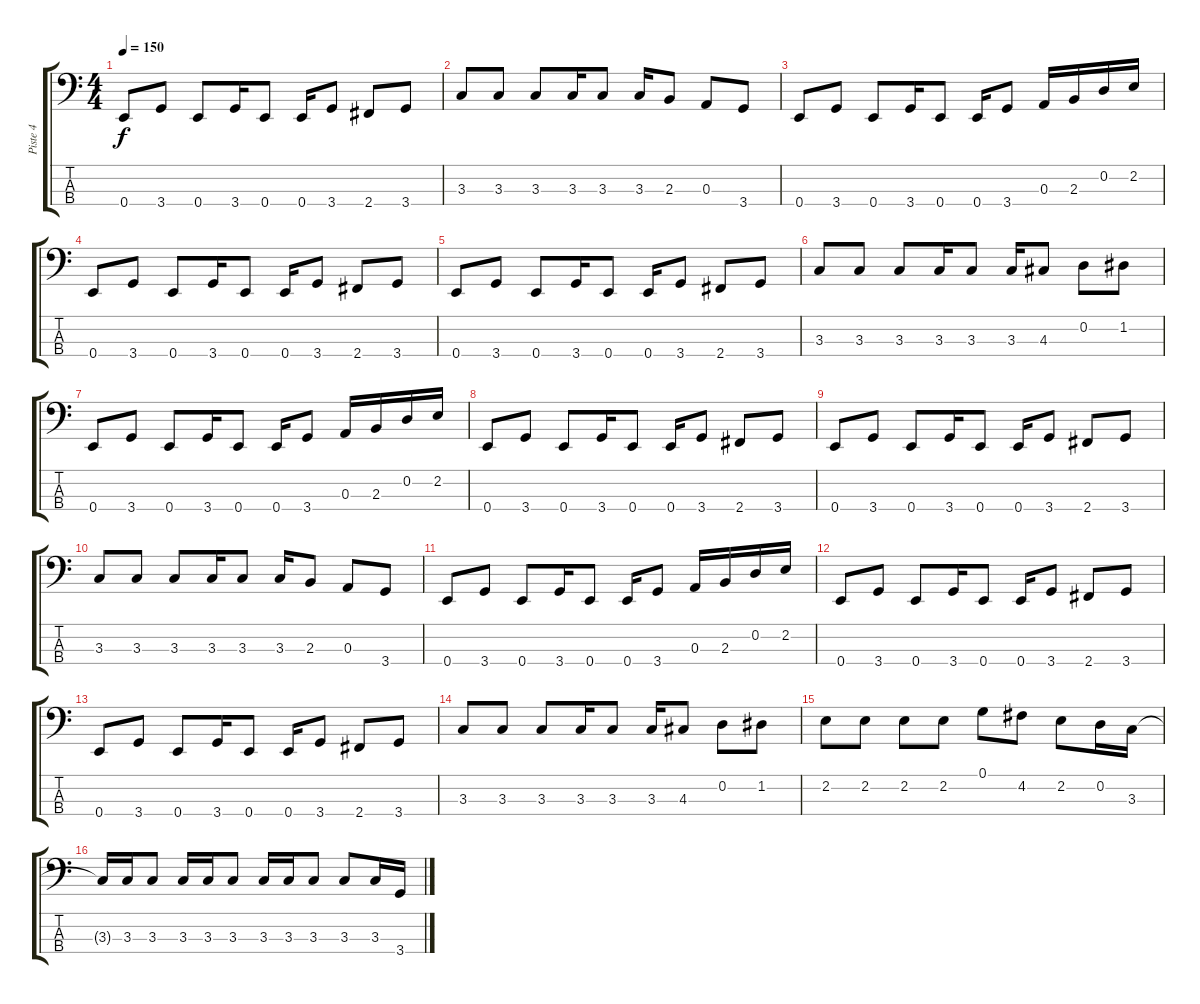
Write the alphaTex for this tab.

\track ("Piste 4" "Piste 4") {instrument electricbasspick}
\staff {score tabs}
\tuning (G2 D2 A1 E1) {hide}
\ts (4 4)
\tempo 150
\clef f4
\ks c
0.4.8{dy f} 3.4.8 0.4.8 3.4.16 0.4.8 0.4.16 3.4.8 2.4.8 3.4.8 |
3.3.8 3.3.8 3.3.8 3.3.16 3.3.8 3.3.16 2.3.8 0.3.8 3.4.8 |
0.4.8 3.4.8 0.4.8 3.4.16 0.4.8 0.4.16 3.4.8 0.3.16 2.3.16 0.2.16 2.2.16 |
0.4.8 3.4.8 0.4.8 3.4.16 0.4.8 0.4.16 3.4.8 2.4.8 3.4.8 |
0.4.8 3.4.8 0.4.8 3.4.16 0.4.8 0.4.16 3.4.8 2.4.8 3.4.8 |
3.3.8 3.3.8 3.3.8 3.3.16 3.3.8 3.3.16 4.3.8 0.2.8 1.2.8 |
0.4.8 3.4.8 0.4.8 3.4.16 0.4.8 0.4.16 3.4.8 0.3.16 2.3.16 0.2.16 2.2.16 |
0.4.8 3.4.8 0.4.8 3.4.16 0.4.8 0.4.16 3.4.8 2.4.8 3.4.8 |
0.4.8 3.4.8 0.4.8 3.4.16 0.4.8 0.4.16 3.4.8 2.4.8 3.4.8 |
3.3.8 3.3.8 3.3.8 3.3.16 3.3.8 3.3.16 2.3.8 0.3.8 3.4.8 |
0.4.8 3.4.8 0.4.8 3.4.16 0.4.8 0.4.16 3.4.8 0.3.16 2.3.16 0.2.16 2.2.16 |
0.4.8 3.4.8 0.4.8 3.4.16 0.4.8 0.4.16 3.4.8 2.4.8 3.4.8 |
0.4.8 3.4.8 0.4.8 3.4.16 0.4.8 0.4.16 3.4.8 2.4.8 3.4.8 |
3.3.8 3.3.8 3.3.8 3.3.16 3.3.8 3.3.16 4.3.8 0.2.8 1.2.8 |
2.2.8 2.2.8 2.2.8 2.2.8 0.1.8 4.2.8 2.2.8 0.2.16 3.3.16 |
3.3{t}.16 3.3.16 3.3.8 3.3.16 3.3.16 3.3.8 3.3.16 3.3.16 3.3.8 3.3.8 3.3.16 3.4.16
